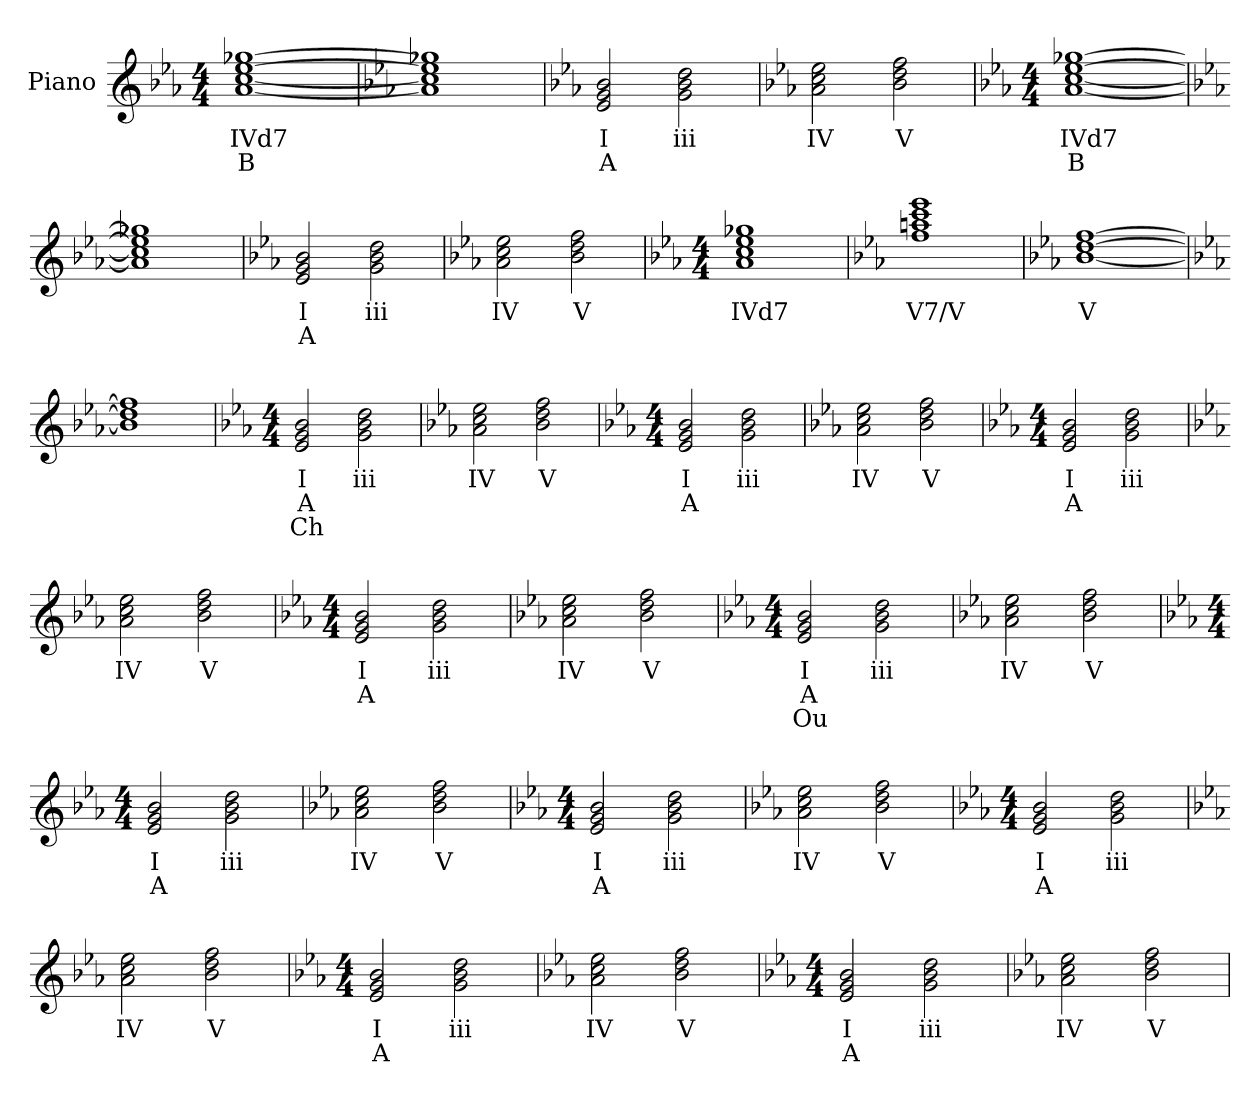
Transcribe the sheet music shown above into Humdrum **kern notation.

**kern	**text	**text	**text
*part1	*part1	*part1	*part1
*staff1	*staff1	*staff1	*staff1
*I"Piano	*	*	*
*I'Pno	*	*	*
*k[b-e-a-]	*	*	*
*E-:	*	*	*
*M4/4	*	*	*
=	=	=	=
[1a- [1cc [1ee- [1gg-X	IVd7	B	.
=	=	=	=
*k[b-e-a-]	*	*	*
*E-:	*	*	*
1a-] 1cc] 1ee-] 1gg-X]	.	.	.
=	=	=	=
*k[b-e-a-]	*	*	*
*E-:	*	*	*
2e- 2g 2b-	I	A	.
2g 2b- 2dd	iii	.	.
=	=	=	=
*k[b-e-a-]	*	*	*
*E-:	*	*	*
2a- 2cc 2ee-	IV	.	.
2b- 2dd 2ff	V	.	.
=	=	=	=
*k[b-e-a-]	*	*	*
*E-:	*	*	*
*M4/4	*	*	*
[1a- [1cc [1ee- [1gg-X	IVd7	B	.
=	=	=	=
*k[b-e-a-]	*	*	*
*E-:	*	*	*
1a-] 1cc] 1ee-] 1gg-X]	.	.	.
=	=	=	=
*k[b-e-a-]	*	*	*
*E-:	*	*	*
2e- 2g 2b-	I	A	.
2g 2b- 2dd	iii	.	.
=	=	=	=
*k[b-e-a-]	*	*	*
*E-:	*	*	*
2a- 2cc 2ee-	IV	.	.
2b- 2dd 2ff	V	.	.
=	=	=	=
*k[b-e-a-]	*	*	*
*E-:	*	*	*
*M4/4	*	*	*
1a- 1cc 1ee- 1gg-X	IVd7	.	.
=	=	=	=
*k[b-e-a-]	*	*	*
*E-:	*	*	*
1ff 1aan 1ccc 1eee-	V7/V	.	.
=	=	=	=
*k[b-e-a-]	*	*	*
*E-:	*	*	*
[1b- [1dd [1ff	V	.	.
=	=	=	=
*k[b-e-a-]	*	*	*
*E-:	*	*	*
1b-] 1dd] 1ff]	.	.	.
=	=	=	=
*k[b-e-a-]	*	*	*
*E-:	*	*	*
*M4/4	*	*	*
2e- 2g 2b-	I	A	Ch
2g 2b- 2dd	iii	.	.
=	=	=	=
*k[b-e-a-]	*	*	*
*E-:	*	*	*
2a- 2cc 2ee-	IV	.	.
2b- 2dd 2ff	V	.	.
=	=	=	=
*k[b-e-a-]	*	*	*
*E-:	*	*	*
*M4/4	*	*	*
2e- 2g 2b-	I	A	.
2g 2b- 2dd	iii	.	.
=	=	=	=
*k[b-e-a-]	*	*	*
*E-:	*	*	*
2a- 2cc 2ee-	IV	.	.
2b- 2dd 2ff	V	.	.
=	=	=	=
*k[b-e-a-]	*	*	*
*E-:	*	*	*
*M4/4	*	*	*
2e- 2g 2b-	I	A	.
2g 2b- 2dd	iii	.	.
=	=	=	=
*k[b-e-a-]	*	*	*
*E-:	*	*	*
2a- 2cc 2ee-	IV	.	.
2b- 2dd 2ff	V	.	.
=	=	=	=
*k[b-e-a-]	*	*	*
*E-:	*	*	*
*M4/4	*	*	*
2e- 2g 2b-	I	A	.
2g 2b- 2dd	iii	.	.
=	=	=	=
*k[b-e-a-]	*	*	*
*E-:	*	*	*
2a- 2cc 2ee-	IV	.	.
2b- 2dd 2ff	V	.	.
=	=	=	=
*k[b-e-a-]	*	*	*
*E-:	*	*	*
*M4/4	*	*	*
2e- 2g 2b-	I	A	Ou
2g 2b- 2dd	iii	.	.
=	=	=	=
*k[b-e-a-]	*	*	*
*E-:	*	*	*
2a- 2cc 2ee-	IV	.	.
2b- 2dd 2ff	V	.	.
=	=	=	=
*k[b-e-a-]	*	*	*
*E-:	*	*	*
*M4/4	*	*	*
2e- 2g 2b-	I	A	.
2g 2b- 2dd	iii	.	.
=	=	=	=
*k[b-e-a-]	*	*	*
*E-:	*	*	*
2a- 2cc 2ee-	IV	.	.
2b- 2dd 2ff	V	.	.
=	=	=	=
*k[b-e-a-]	*	*	*
*E-:	*	*	*
*M4/4	*	*	*
2e- 2g 2b-	I	A	.
2g 2b- 2dd	iii	.	.
=	=	=	=
*k[b-e-a-]	*	*	*
*E-:	*	*	*
2a- 2cc 2ee-	IV	.	.
2b- 2dd 2ff	V	.	.
=	=	=	=
*k[b-e-a-]	*	*	*
*E-:	*	*	*
*M4/4	*	*	*
2e- 2g 2b-	I	A	.
2g 2b- 2dd	iii	.	.
=	=	=	=
*k[b-e-a-]	*	*	*
*E-:	*	*	*
2a- 2cc 2ee-	IV	.	.
2b- 2dd 2ff	V	.	.
=	=	=	=
*k[b-e-a-]	*	*	*
*E-:	*	*	*
*M4/4	*	*	*
2e- 2g 2b-	I	A	.
2g 2b- 2dd	iii	.	.
=	=	=	=
*k[b-e-a-]	*	*	*
*E-:	*	*	*
2a- 2cc 2ee-	IV	.	.
2b- 2dd 2ff	V	.	.
=	=	=	=
*k[b-e-a-]	*	*	*
*E-:	*	*	*
*M4/4	*	*	*
2e- 2g 2b-	I	A	.
2g 2b- 2dd	iii	.	.
=	=	=	=
*k[b-e-a-]	*	*	*
*E-:	*	*	*
2a- 2cc 2ee-	IV	.	.
2b- 2dd 2ff	V	.	.
=	=	=	=
*-	*-	*-	*-
